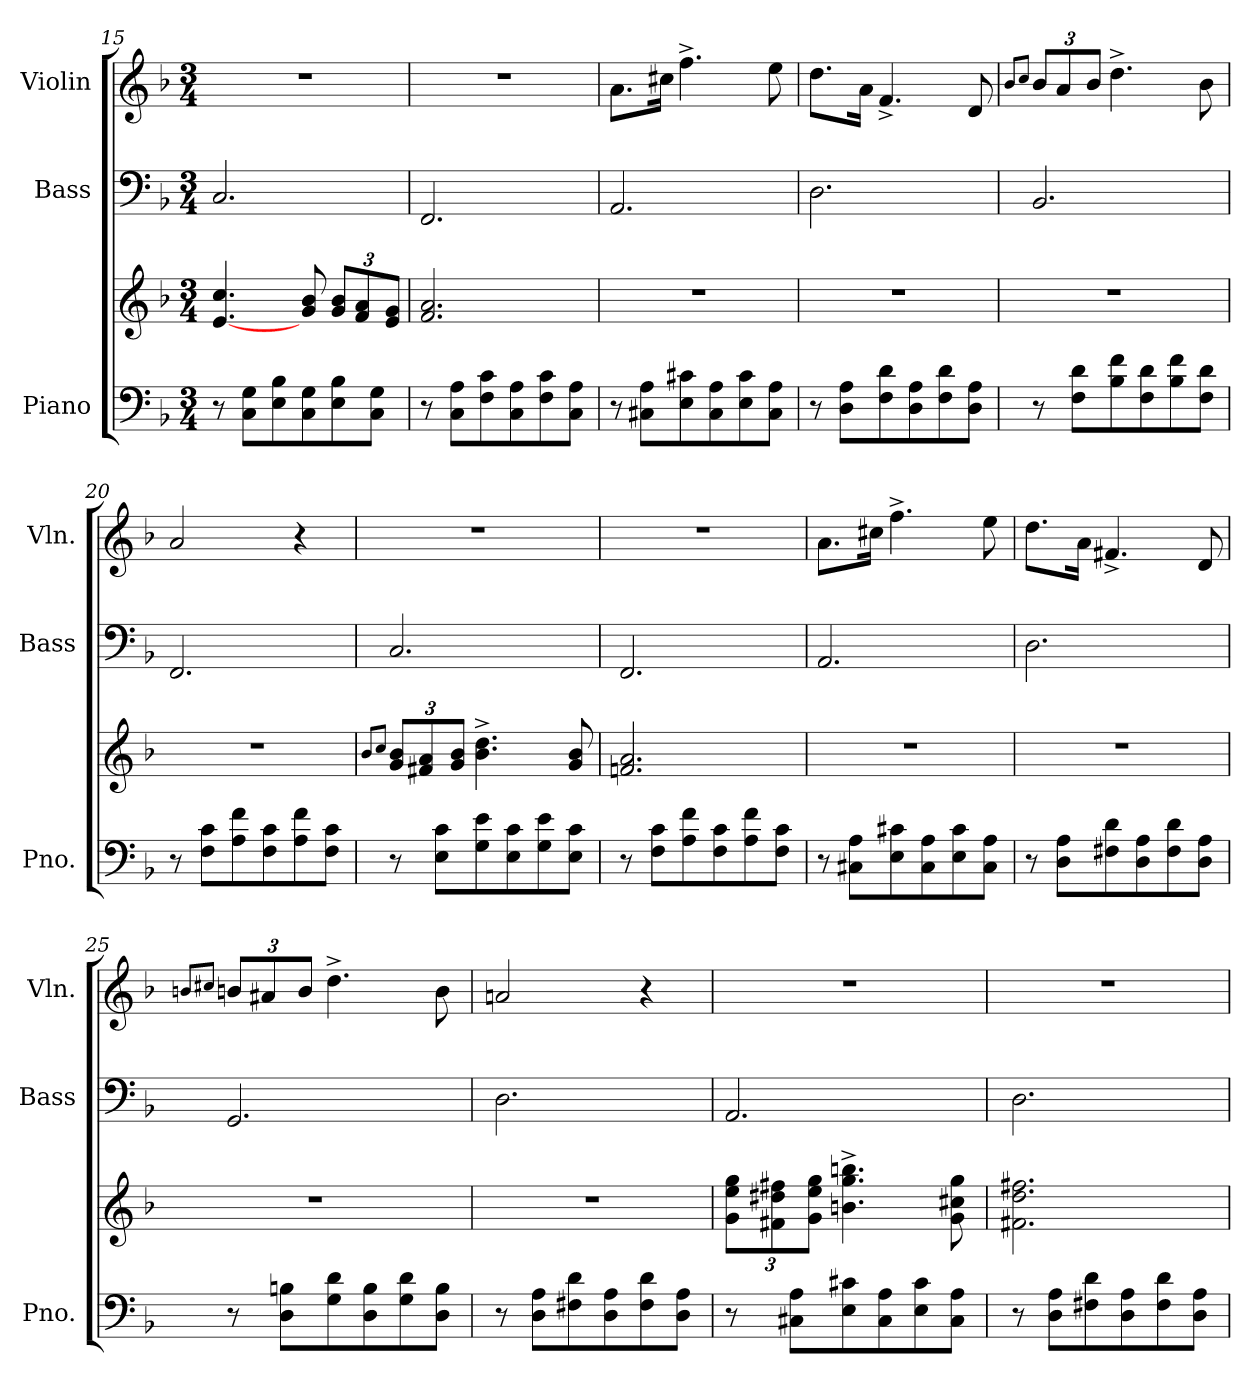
**kern	**kern	**kern	**kern
*part3	*part3	*part2	*part1
*staff4	*staff3	*staff2	*staff1
*I"Piano	*	*I"Bass	*I"Violin
*I'Pno.	*	*I'Bass	*I'Vln.
*clefF4	*clefG2	*clefF4	*clefG2
*	*	*ITrd7c12	*
*k[b-]	*k[b-]	*k[b-]	*k[b-]
*d:	*d:	*d:	*d:
*M3/4	*M3/4	*M3/4	*M3/4
=15	=15	=15	=15
8r	[4.e/ 4.cc/	2.CC/	2.r
8C\ 8G\L	.	.	.
8E\ 8B-\	.	.	.
8C\ 8G\	8g/ 8b-/	.	.
8E\ 8B-\	12g/ 12b-/L	.	.
.	12f/ 12a/	.	.
8C\ 8G\J	.	.	.
.	12e/ 12g/J	.	.
=16	=16	=16	=16
8r	2.f/ 2.a/	2.FFF/	2.r
8C\ 8A\L	.	.	.
8F\ 8c\	.	.	.
8C\ 8A\	.	.	.
8F\ 8c\	.	.	.
8C\ 8A\J	.	.	.
!!LO:LB:g=z
=17	=17	=17	=17
8r	2.r	2.AAA/	8.a\L
8C#X\ 8A\L	.	.	.
.	.	.	16cc#X\Jk
8E\ 8c#X\	.	.	4.ff^>\
8C#\ 8A\	.	.	.
8E\ 8c#\	.	.	.
8C#\ 8A\J	.	.	8ee\
=18	=18	=18	=18
8r	2.r	2.DD\	8.dd\L
8D\ 8A\L	.	.	.
.	.	.	16a\Jk
8F\ 8d\	.	.	4.f^</
8D\ 8A\	.	.	.
8F\ 8d\	.	.	.
8D\ 8A\J	.	.	8d/
=19	=19	=19	=19
.	.	.	8qb-/L
.	.	.	8qcc/J
8r	2.r	2.BBB-/	12b-/L
.	.	.	12a/
8F\ 8d\L	.	.	.
.	.	.	12b-/J
8B-\ 8f\	.	.	4.dd^>\
8F\ 8d\	.	.	.
8B-\ 8f\	.	.	.
8F\ 8d\J	.	.	8b-\
=20	=20	=20	=20
8r	2.r	2.FFF/	2a/
8F\ 8c\L	.	.	.
8A\ 8f\	.	.	.
8F\ 8c\	.	.	.
8A\ 8f\	.	.	4r
8F\ 8c\J	.	.	.
=21	=21	=21	=21
.	8qb-/L	.	.
.	8qcc/J	.	.
8r	12g/ 12b-/L	2.CC/	2.r
.	12f#X/ 12a/	.	.
8E\ 8c\L	.	.	.
.	12g/ 12b-/J	.	.
8G\ 8e\	4.b-\^> 4.dd\^>	.	.
8E\ 8c\	.	.	.
8G\ 8e\	.	.	.
8E\ 8c\J	8g/ 8b-/	.	.
=22	=22	=22	=22
8r	2.fn/ 2.a/	2.FFF/	2.r
8F\ 8c\L	.	.	.
8A\ 8f\	.	.	.
8F\ 8c\	.	.	.
8A\ 8f\	.	.	.
8F\ 8c\J	.	.	.
!!LO:PB:g=z
=23	=23	=23	=23
8r	2.r	2.AAA/	8.a\L
8C#X\ 8A\L	.	.	.
.	.	.	16cc#X\Jk
8E\ 8c#X\	.	.	4.ff^>\
8C#\ 8A\	.	.	.
8E\ 8c#\	.	.	.
8C#\ 8A\J	.	.	8ee\
=24	=24	=24	=24
8r	2.r	2.DD\	8.dd\L
8D\ 8A\L	.	.	.
.	.	.	16a\Jk
8F#X\ 8d\	.	.	4.f#X^</
8D\ 8A\	.	.	.
8F#\ 8d\	.	.	.
8D\ 8A\J	.	.	8d/
=25	=25	=25	=25
.	.	.	8qbn/L
.	.	.	8qcc#X/J
8r	2.r	2.GGG/	12b/L
.	.	.	12a#X/
8D\ 8Bn\L	.	.	.
.	.	.	12b/J
8G\ 8d\	.	.	4.dd^>\
8D\ 8B\	.	.	.
8G\ 8d\	.	.	.
8D\ 8B\J	.	.	8b\
=26	=26	=26	=26
8r	2.r	2.DD\	2an/
8D\ 8A\L	.	.	.
8F#X\ 8d\	.	.	.
8D\ 8A\	.	.	.
8F#\ 8d\	.	.	4r
8D\ 8A\J	.	.	.
=27	=27	=27	=27
8r	12g\ 12ee\ 12gg\L	2.AAA/	2.r
.	12f#X\ 12dd#X\ 12ff#X\	.	.
8C#X\ 8A\L	.	.	.
.	12g\ 12ee\ 12gg\J	.	.
8E\ 8c#X\	4.bn\^> 4.gg\^> 4.bbn\^>	.	.
8C#\ 8A\	.	.	.
8E\ 8c#\	.	.	.
8C#\ 8A\J	8g\ 8cc#X\ 8gg\	.	.
=28	=28	=28	=28
8r	2.f#X\ 2.dd\ 2.ff#X\	2.DD\	2.r
8D\ 8A\L	.	.	.
8F#X\ 8d\	.	.	.
8D\ 8A\	.	.	.
8F#\ 8d\	.	.	.
8D\ 8A\J	.	.	.
=	=	=	=
*-	*-	*-	*-
